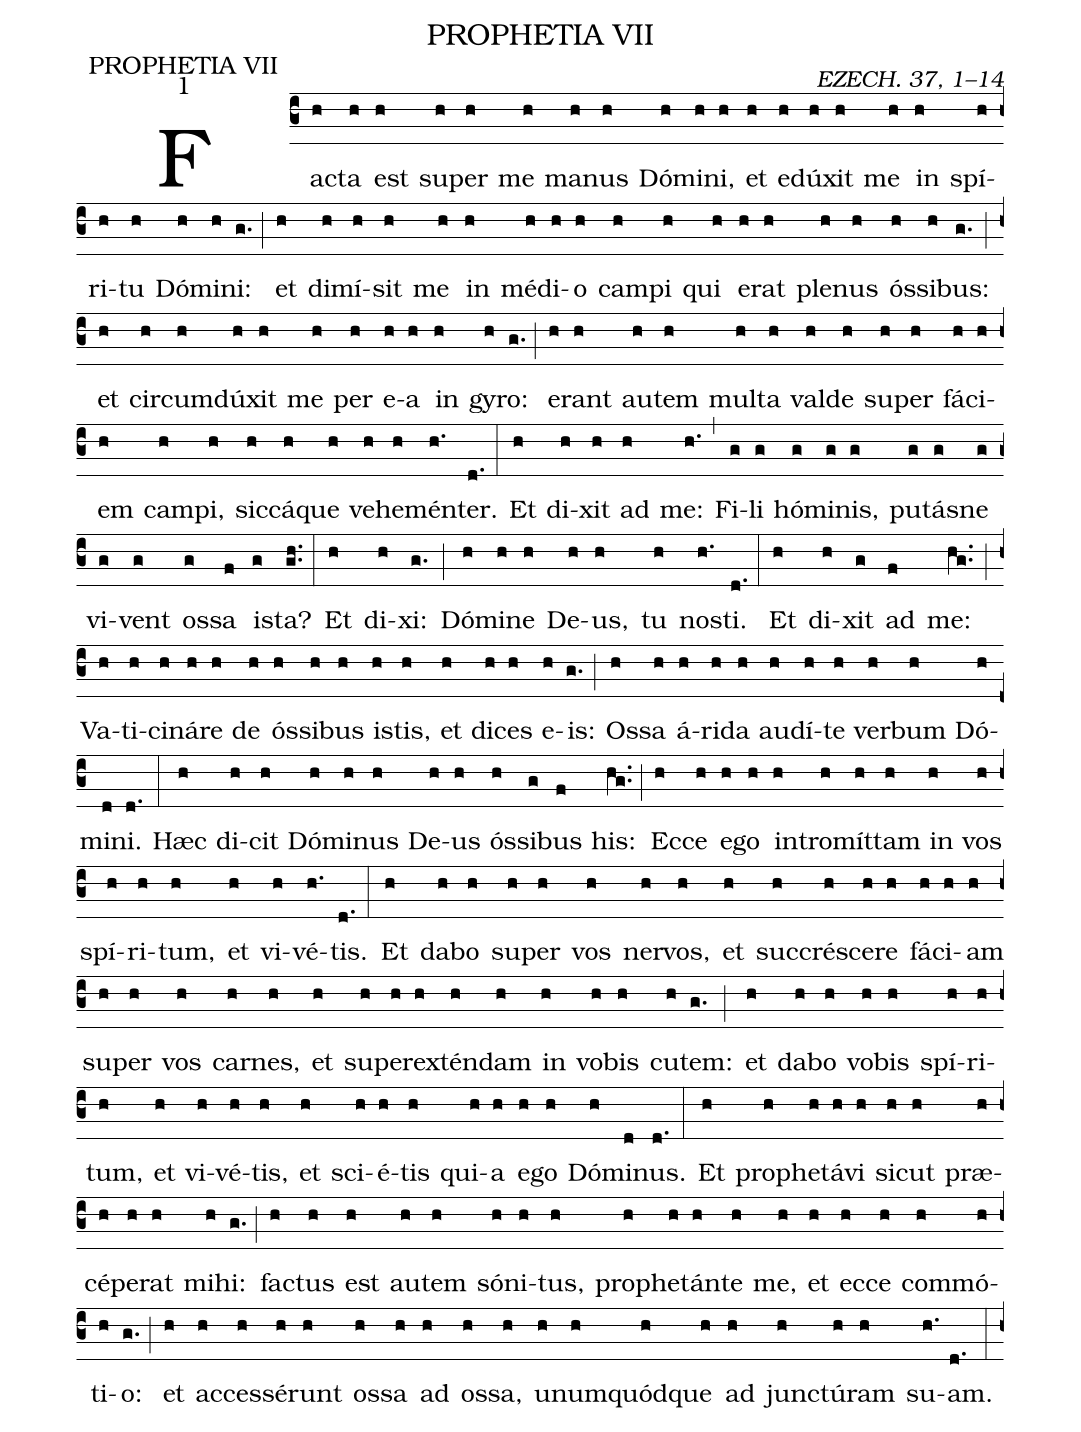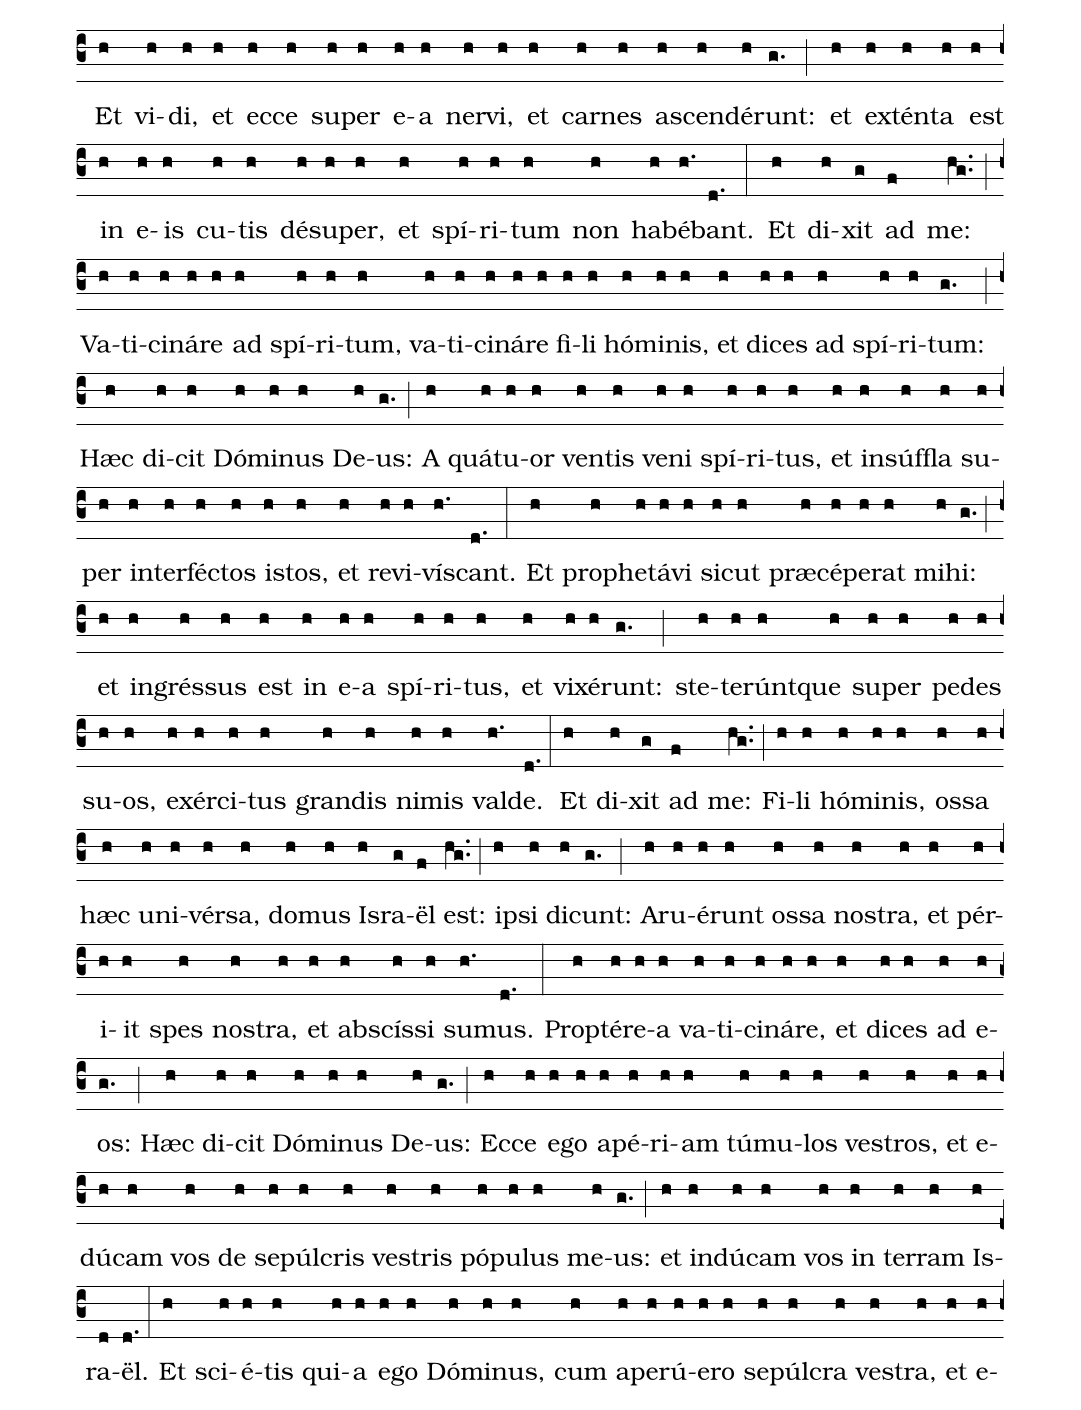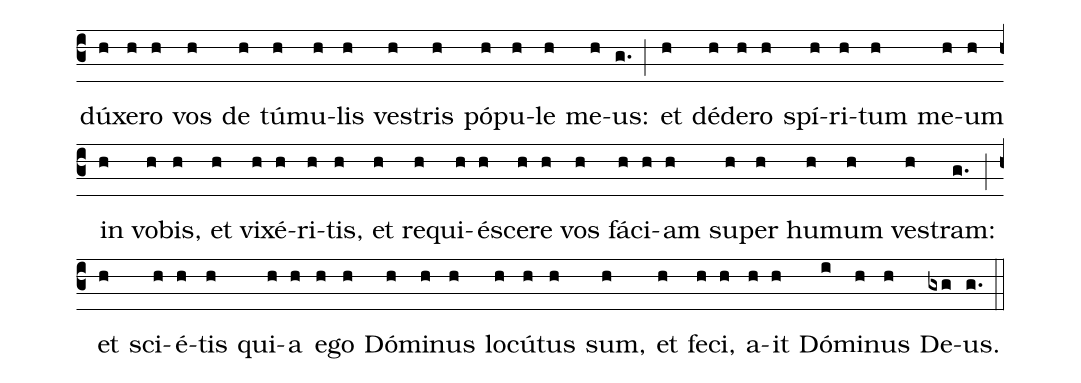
name: PROPHETIA VII;
office-part: PROPHETIA VII;
mode: 1;
commentary: EZECH. 37, 1–14;
%%
(c3) Fac(h)ta(h) est(h) su(h)per(h) me(h) ma(h)nus(h) Dó(h)mi(h)ni,(h) et(h) e(h)dú(h)xit(h) me(h) in(h) spí(h)ri(h)tu(h) Dó(h)mi(h)ni:(g.) (;) et(h) di(h)mí(h)sit(h) me(h) in(h) mé(h)di(h)o(h) cam(h)pi(h) qui(h) e(h)rat(h) ple(h)nus(h) ós(h)si(h)bus:(g.) (;) et(h) cir(h)cum(h)dú(h)xit(h) me(h) per(h) e(h)a(h) in(h) gy(h)ro:(g.) (;) e(h)rant(h) au(h)tem(h) mul(h)ta(h) val(h)de(h) su(h)per(h) fá(h)ci(h)em(h) cam(h)pi,(h) sic(h)cá(h)que(h) ve(h)he(h)mén(h.)ter.(d.) (:) Et(h) di(h)xit(h) ad(h) me:(h.) (,) Fi(g)li(g) hó(g)mi(g)nis,(g) pu(g)tás(g)ne(g) vi(g)vent(g) os(g)sa(f) is(g)ta?(gh..) (:) Et(h) di(h)xi:(g.) (;) Dó(h)mi(h)ne(h) De(h)us,(h) tu(h) nos(h.)ti.(d.) (:) Et(h) di(h)xit(g) ad(f) me:(hg..) (;) Va(h)ti(h)ci(h)ná(h)re(h) de(h) ós(h)si(h)bus(h) is(h)tis,(h) et(h) di(h)ces(h) e(h)is:(g.) (;) Os(h)sa(h) á(h)ri(h)da(h) au(h)dí(h)te(h) ver(h)bum(h) Dó(h)mi(d)ni.(d.) (:) Hæc(h) di(h)cit(h) Dó(h)mi(h)nus(h) De(h)us(h) ós(h)si(g)bus(f) his:(hg..) (;) Ec(h)ce(h) e(h)go(h) in(h)tro(h)mít(h)tam(h) in(h) vos(h) spí(h)ri(h)tum,(h) et(h) vi(h)vé(h.)tis.(d.) (:) Et(h) da(h)bo(h) su(h)per(h) vos(h) ner(h)vos,(h) et(h) suc(h)cré(h)sce(h)re(h) fá(h)ci(h)am(h) su(h)per(h) vos(h) car(h)nes,(h) et(h) su(h)per(h)ex(h)tén(h)dam(h) in(h) vo(h)bis(h) cu(h)tem:(g.) (;) et(h) da(h)bo(h) vo(h)bis(h) spí(h)ri(h)tum,(h) et(h) vi(h)vé(h)tis,(h) et(h) sci(h)é(h)tis(h) qui(h)a(h) e(h)go(h) Dó(h)mi(d)nus.(d.) (:) Et(h) pro(h)phe(h)tá(h)vi(h) sic(h)ut(h) præ(h)cé(h)pe(h)rat(h) mi(h)hi:(g.) (;) fac(h)tus(h) est(h) au(h)tem(h) só(h)ni(h)tus,(h) pro(h)phe(h)tán(h)te(h) me,(h) et(h) ec(h)ce(h) com(h)mó(h)ti(h)o:(g.) (;) et(h) ac(h)ces(h)sé(h)runt(h) os(h)sa(h) ad(h) os(h)sa,(h) u(h)num(h)quód(h)que(h) ad(h) junc(h)tú(h)ram(h) su(h.)am.(d.) (:) Et(h) vi(h)di,(h) et(h) ec(h)ce(h) su(h)per(h) e(h)a(h) ner(h)vi,(h) et(h) car(h)nes(h) a(h)scen(h)dé(h)runt:(g.) (;) et(h) ex(h)tén(h)ta(h) est(h) in(h) e(h)is(h) cu(h)tis(h) dé(h)su(h)per,(h) et(h) spí(h)ri(h)tum(h) non(h) ha(h)bé(h.)bant.(d.) (:) Et(h) di(h)xit(g) ad(f) me:(hg..) (;) Va(h)ti(h)ci(h)ná(h)re(h) ad(h) spí(h)ri(h)tum,(h) va(h)ti(h)ci(h)ná(h)re(h) fi(h)li(h) hó(h)mi(h)nis,(h) et(h) di(h)ces(h) ad(h) spí(h)ri(h)tum:(g.) (;) Hæc(h) di(h)cit(h) Dó(h)mi(h)nus(h) De(h)us:(g.) (;) A(h) quá(h)tu(h)or(h) ven(h)tis(h) ve(h)ni(h) spí(h)ri(h)tus,(h) et(h) in(h)súf(h)fla(h) su(h)per(h) in(h)ter(h)féc(h)tos(h) is(h)tos,(h) et(h) re(h)vi(h)vís(h.)cant.(d.) (:) Et(h) pro(h)phe(h)tá(h)vi(h) sic(h)ut(h) præ(h)cé(h)pe(h)rat(h) mi(h)hi:(g.) (;) et(h) in(h)grés(h)sus(h) est(h) in(h) e(h)a(h) spí(h)ri(h)tus,(h) et(h) vi(h)xé(h)runt:(g.) (;) ste(h)te(h)rúnt(h)que(h) su(h)per(h) pe(h)des(h) su(h)os,(h) ex(h)ér(h)ci(h)tus(h) gran(h)dis(h) ni(h)mis(h) val(h.)de.(d.) (:) Et(h) di(h)xit(g) ad(f) me:(hg..) (;) Fi(h)li(h) hó(h)mi(h)nis,(h) os(h)sa(h) hæc(h) u(h)ni(h)vér(h)sa,(h) do(h)mus(h) Is(h)ra(g)ël(f) est:(hg..) (;) ip(h)si(h) di(h)cunt:(g.) (;) A(h)ru(h)é(h)runt(h) os(h)sa(h) nos(h)tra,(h) et(h) pér(h)i(h)it(h) spes(h) nos(h)tra,(h) et(h) ab(h)scís(h)si(h) su(h.)mus.(d.) (:) Prop(h)tér(h)e(h)a(h) va(h)ti(h)ci(h)ná(h)re,(h) et(h) di(h)ces(h) ad(h) e(h)os:(g.) (;) Hæc(h) di(h)cit(h) Dó(h)mi(h)nus(h) De(h)us:(g.) (;) Ec(h)ce(h) e(h)go(h) a(h)pé(h)ri(h)am(h) tú(h)mu(h)los(h) ves(h)tros,(h) et(h) e(h)dú(h)cam(h) vos(h) de(h) se(h)púl(h)cris(h) ves(h)tris(h) pó(h)pu(h)lus(h) me(h)us:(g.) (;) et(h) in(h)dú(h)cam(h) vos(h) in(h) ter(h)ram(h) Is(h)ra(d)ël.(d.) (:) Et(h) sci(h)é(h)tis(h) qui(h)a(h) e(h)go(h) Dó(h)mi(h)nus,(h) cum(h) a(h)pe(h)rú(h)e(h)ro(h) se(h)púl(h)cra(h) ves(h)tra,(h) et(h) e(h)dú(h)xe(h)ro(h) vos(h) de(h) tú(h)mu(h)lis(h) ves(h)tris(h) pó(h)pu(h)le(h) me(h)us:(g.) (;) et(h) dé(h)de(h)ro(h) spí(h)ri(h)tum(h) me(h)um(h) in(h) vo(h)bis,(h) et(h) vi(h)xé(h)ri(h)tis,(h) et(h) re(h)qui(h)é(h)sce(h)re(h) vos(h) fá(h)ci(h)am(h) su(h)per(h) hu(h)mum(h) ves(h)tram:(g.) (;) et(h) sci(h)é(h)tis(h) qui(h)a(h) e(h)go(h) Dó(h)mi(h)nus(h) lo(h)cú(h)tus(h) sum,(h) et(h) fe(h)ci,(h) a(h)it(h) Dó(i)mi(h)nus(h) De(gxg)us.(g.) (::)
